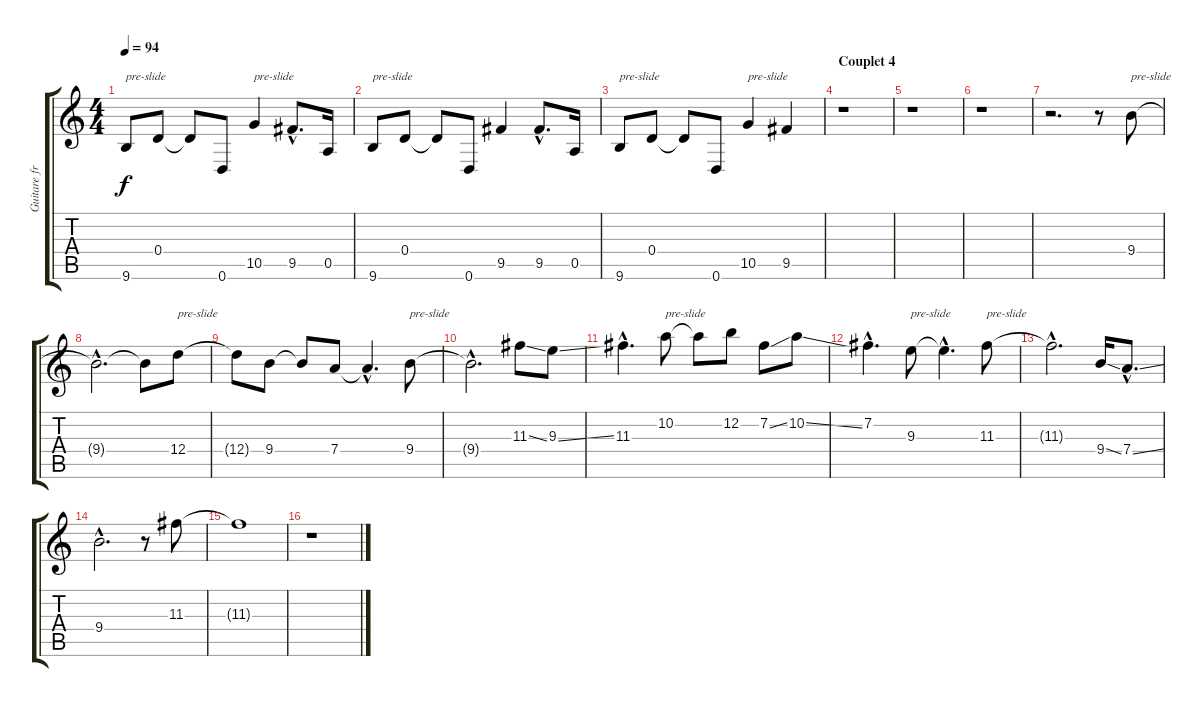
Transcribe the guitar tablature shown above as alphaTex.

\track ("Guitare fretless" "Guitare fr") {instrument electricguitarjazz}
\staff {score tabs}
\tuning (E4 B3 G3 D3 A2 D2) {hide}
\ts (4 4)
\tempo 94
\clef g2
\ks c
9.6.8{txt "pre-slide " dy f} 0.4.8 0.4{t}.8 0.6.8 10.5.4{txt "pre-slide"} 9.5{hac}.8{d} 0.5.16 |
9.6.8{txt "pre-slide "} 0.4.8 0.4{t}.8 0.6.8 9.5.4 9.5{hac}.8{d} 0.5.16 |
9.6.8{txt "pre-slide "} 0.4.8 0.4{t}.8 0.6.8 10.5.4{txt "pre-slide"} 9.5.4 |
\section ("" "Couplet 4")
r.1 |
r.1 |
r.1 |
r.2{d} r.8 9.4.8{txt "pre-slide"} |
9.4{hac t}.2{d} 9.4{t}.8 12.4.8{txt "pre-slide"} |
12.4{t}.8 9.4.8 9.4{t}.8 7.4.8 7.4{hac t}.4{d} 9.4.8{txt "pre-slide"} |
9.4{hac t}.2{d} 11.3{ss}.8 9.3{ss}.8 |
11.3{hac}.4{d} 10.2.8{txt "pre-slide"} 10.2{t}.8 12.2.8 7.2{ss}.8 10.2{ss}.8 |
7.2{hac}.4{d} 9.3.8{txt "pre-slide"} 9.3{hac t}.4{d} 11.3.8{txt "pre-slide"} |
11.3{hac t}.2{d} 9.4{ss}.16 7.4{ss hac}.8{d} |
9.4{hac}.2{d} r.8 11.3.8 |
11.3{t}.1 |
r.1
